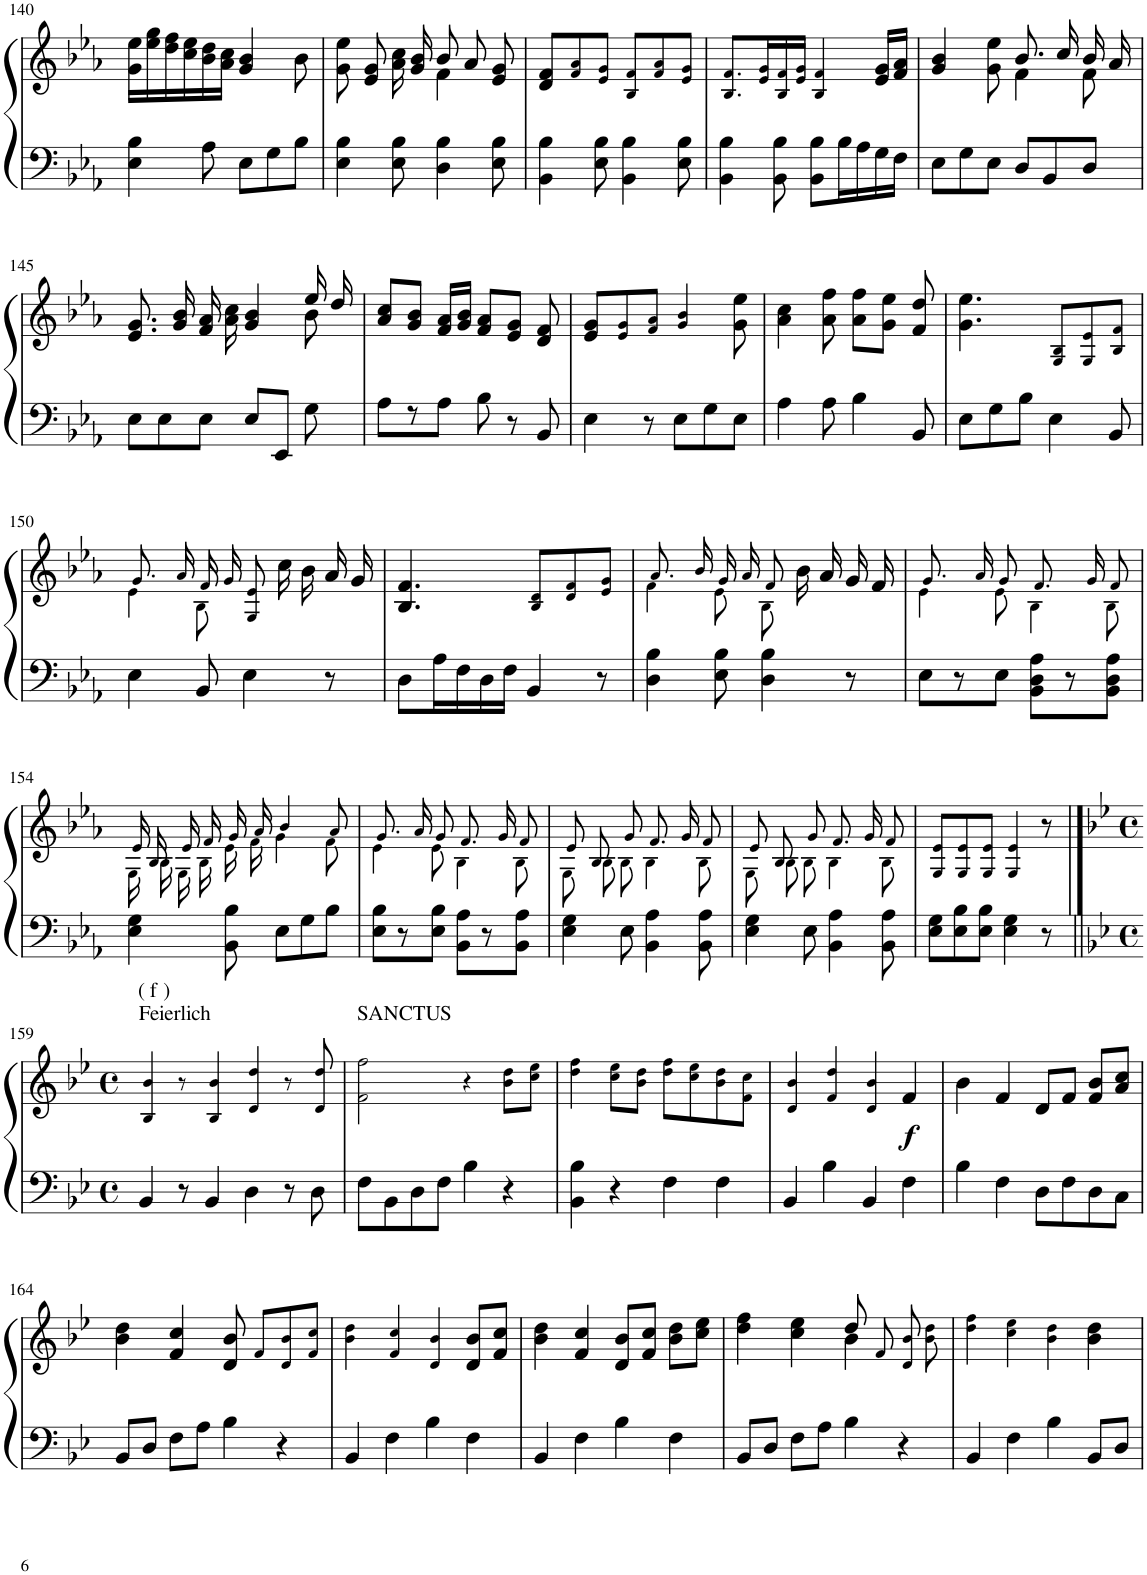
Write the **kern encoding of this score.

**kern	**kern	**dynam
*part1	*part1	*part1
*staff2	*staff1	*staff1/2
*I"[Organ [manuals]] (a)	*	*
!!LO:PB:g=z
*clefF4	*clefG2	*
*k[b-e-a-]	*k[b-e-a-]	*
*E-:	*E-:	*
*M6/8	*M6/8	*
=140	=140	=140
4E-\ 4B-\	16g\ 16ee-\LL	.
.	16ee-\ 16gg\	.
.	16dd\ 16ff\	.
.	16cc\ 16ee-\	.
8A-\	16b-\ 16dd\	.
.	16a-\ 16cc\JJ	.
8E-\L	4g/ 4b-/	.
8G\	.	.
8B-\J	8b-\	.
=141	=141	=141
*	*^	*
4E-\ 4B-\	8g\ 8ee-\	4ryy	.
.	8e-/ 8g/	.	.
8E-\ 8B-\	16a-\ 16cc\	8ryy	.
.	16g/ 16b-/	.	.
4D\ 4B-\	8b-/	4f\	.
.	8a-/	.	.
8E-\ 8B-\	8e-/ 8g/	8ryy	.
*	*v	*v	*
=142	=142	=142
4BB-\ 4B-\	8d/ 8f/L	.
.	8f!/ 8a-!/	.
8E-\ 8B-\	8e-!/ 8g!/J	.
4BB-\ 4B-\	8B-!/ 8f!/L	.
.	8f!/ 8a-!/	.
8E-\ 8B-\	8e-!/ 8g!/J	.
=143	=143	=143
4BB-\ 4B-\	8.B-!/ 8.f!/L	.
.	16e-!/ 16g!/L	.
8BB-\ 8B-\	16B-!/ 16f!/	.
.	16e-!/ 16g!/JJ	.
8BB-\ 8B-\L	4B-!/ 4f!/	.
16B-\L	.	.
16A-\	.	.
16G\	16e-/ 16g/LL	.
16F\JJ	16f/ 16a-/JJ	.
=144	=144	=144
*	*^	*
8E-\L	4g/ 4b-/	4.ryy	.
8G\	.	.	.
8E-\J	8g\ 8ee-\	.	.
8D/L	8.b-/	4f\	.
8BB-/	.	.	.
.	16cc/	.	.
8D/J	16b-/	8f\	.
.	16a-/	.	.
!!LO:LB:g=z	!!
=145	=145	=145	=145
8E-\L	8.e-/ 8.g/	4.ryy	.
8E-\	.	.	.
.	16g/ 16b-/	.	.
8E-\J	16f/ 16a-/	.	.
.	16a-\ 16cc\	.	.
8E-/L	4g/ 4b-/	8ryy	.
8EE-/J	.	8ryy	.
8G\	16ee-/	8b-\	.
.	16dd/	.	.
*	*v	*v	*
=146	=146	=146
8A-\L	8a-/ 8cc/L	.
8r	8g/ 8b-/J	.
8A-\J	16f/ 16a-/LL	.
.	16g/ 16b-/JJ	.
8B-\	8f/ 8a-/L	.
8r	8e-/ 8g/J	.
8BB-/	8d/ 8f/	.
=147	=147	=147
4E-\	8e-/ 8g/L	.
.	8e-!/ 8g!/	.
8r	8f!/ 8a-!/J	.
8E-\L	4g!/ 4b-!/	.
8G\	.	.
8E-\J	8g\ 8ee-\	.
=148	=148	=148
4A-\	4a-\ 4cc\	.
8A-\	8a-\ 8ff\	.
4B-\	8a-\ 8ff\L	.
.	8g\ 8ee-\J	.
8BB-/	8f/ 8dd/	.
=149	=149	=149
8E-\L	4.g\ 4.ee-\	.
8G\	.	.
8B-\J	.	.
4E-\	8G!/ 8B-!/L	.
.	8G!/ 8e-!/	.
8BB-/	8B-!/ 8f!/J	.
!!LO:LB:g=z
=150	=150	=150
*	*^	*
4E-\	8.g!/	4e-!\	.
.	16a-!/	.	.
8BB-/	16f!/	8B-!\	.
.	16g!/	.	.
4E-\	8G!/ 8e-!/	8ryy	.
.	16cc\	8ryy	.
.	16b-\	.	.
8r	16a-/	8ryy	.
.	16g/	.	.
*	*v	*v	*
=151	=151	=151
8D\L	4.B-/ 4.f/	.
16A-\L	.	.
16F\	.	.
16D\	.	.
16F\JJ	.	.
4BB-/	8B-!/ 8d!/L	.
.	8d!/ 8f!/	.
8r	8e-!/ 8g!/J	.
=152	=152	=152
*	*^	*
4D\ 4B-\	8.a-!/	4f!\	.
.	16b-!/	.	.
8E-\ 8B-\	16g!/	8e-!\	.
.	16a-!/	.	.
4D\ 4B-\	8f!/	8B-!\	.
.	16b-\	8ryy	.
.	16a-/	.	.
8r	16g/	8ryy	.
.	16f/	.	.
=153	=153	=153	=153
8E-\L	8.g!/	4e-!\	.
8r	.	.	.
.	16a-!/	.	.
8E-\J	8g!/	8e-!\	.
8BB-\ 8D\ 8A-\L	8.f!/	4B-!\	.
8r	.	.	.
.	16g!/	.	.
8BB-\ 8D\ 8A-\J	8f!/	8B-!\	.
!!LO:LB:g=z	!!
=154	=154	=154	=154
4E-\ 4G\	16e-!/	16G!\	.
.	16B-!/	16B-!\	.
.	16e-!/	16G!\	.
.	16f!/	16B-!\	.
8BB-\ 8B-\	16g!/	16e-!\	.
.	16a-!/	16f!\	.
8E-\L	4b-!/	4g!\	.
8G\	.	.	.
8B-\J	8a-!/	8f!\	.
=155	=155	=155	=155
8E-\ 8B-\L	8.g!/	4e-!\	.
8r	.	.	.
.	16a-!/	.	.
8E-\ 8B-\J	8g!/	8e-!\	.
8BB-\ 8A-\L	8.f!/	4B-!\	.
8r	.	.	.
.	16g!/	.	.
8BB-\ 8A-\J	8f!/	8B-!\	.
=156	=156	=156	=156
4E-\ 4G\	8e-!/	8G!\	.
.	8B-!/	8B-!\	.
8E-\	8g!/	8B-!\	.
4BB-\ 4A-\	8.f!/	4B-!\	.
.	16g!/	.	.
8BB-\ 8A-\	8f!/	8B-!\	.
=157	=157	=157	=157
4E-\ 4G\	8e-!/	8G!\	.
.	8B-!/	8B-!\	.
8E-\	8g!/	8B-!\	.
4BB-\ 4A-\	8.f!/	4B-!\	.
.	16g!/	.	.
8BB-\ 8A-\	8f!/	8B-!\	.
*	*v	*v	*
=158	=158	=158
8E-\ 8G\L	8G!/ 8e-!/L	.
8E-\ 8B-\	8G!/ 8e-!/	.
8E-\ 8B-\J	8G!/ 8e-!/J	.
4E-\ 4G\	4G!/ 4e-!/	.
8r	8r	.
!!LO:LB:g=z
==159	==159	==159
*k[b-e-]	*k[b-e-]	*
*B-:	*B-:	*
*M4/4	*M4/4	*
*met(c)	*met(c)	*
!	!LO:TX:a:t=Feierlich	!
!	!LO:TX:a:t=( f )	!
4BB-/	4B-!/ 4b-!/	.
8r	8r	.
4BB-/	4B-!/ 4b-!/	.
4D\	4d!/ 4dd!/	.
8r	8r	.
8D\	8d!/ 8dd!/	.
=160	=160	=160
!	!LO:TX:a:t=SANCTUS	!
8F\L	2f!\ 2ff!\	.
8BB-\	.	.
8D\	.	.
8F\J	.	.
4B-\	4r	.
4r	8b-!\ 8dd!\L	.
.	8cc!\ 8ee-!\J	.
=161	=161	=161
4BB-\ 4B-\	4dd!\ 4ff!\	.
4r	8cc!\ 8ee-!\L	.
.	8b-!\ 8dd!\J	.
4F\	8dd!\ 8ff!\L	.
.	8cc!\ 8ee-!\	.
4F\	8b-!\ 8dd!\	.
.	8f!\ 8cc!\J	.
=162	=162	=162
4BB-/	4d!/ 4b-!/	.
4B-\	4f!/ 4dd!/	.
4BB-/	4d!/ 4b-!/	.
!	!	!LO:DY:b
4F\	4f/	f
=163	=163	=163
4B-\	4b-\	.
4F\	4f/	.
8D\L	8d/L	.
8F\	8f/J	.
8D\	8f/ 8b-/L	.
8C\J	8a/ 8cc/J	.
!!LO:LB:g=z
=164	=164	=164
8BB-/L	4b-\ 4dd\	.
8D/J	.	.
8F\L	4f/ 4cc/	.
8A\J	.	.
4B-\	8d/ 8b-/	.
.	8f!/L	.
4r	8d!/ 8b-!/	.
.	8f!/ 8cc!/J	.
=165	=165	=165
4BB-/	4b-!\ 4dd!\	.
4F\	4f!/ 4cc!/	.
4B-\	4d!/ 4b-!/	.
4F\	8d/ 8b-/L	.
.	8f/ 8cc/J	.
=166	=166	=166
4BB-/	4b-\ 4dd\	.
4F\	4f/ 4cc/	.
4B-\	8d/ 8b-/L	.
.	8f/ 8cc/J	.
4F\	8b-\ 8dd\L	.
.	8cc\ 8ee-\J	.
=167	=167	=167
*	*^	*
8BB-/L	4dd\ 4ff\	2ryy	.
8D/J	.	.	.
8F\L	4cc\ 4ee-\	.	.
8A\J	.	.	.
4B-\	8dd/	4b-\	.
.	8f!/	.	.
4r	8d!/ 8b-!/	4ryy	.
.	8b-!\ 8dd!\	.	.
*	*v	*v	*
=168	=168	=168
4BB-/	4dd!\ 4ff!\	.
4F\	4cc!\ 4ee-!\	.
4B-\	4b-!\ 4dd!\	.
8BB-/L	4b-\ 4dd\	.
8D/J	.	.
=	=	=
*-	*-	*-
